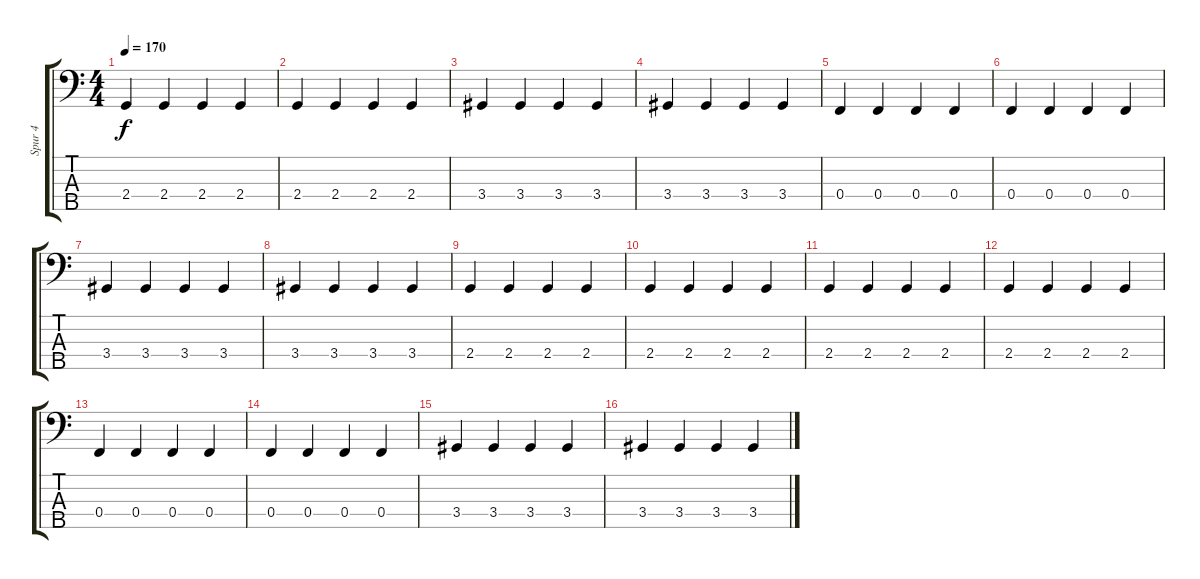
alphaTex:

\track ("Spur 4" "Spur 4") {solo instrument electricbassfinger}
\staff {score tabs}
\tuning (G2 Eb2 Bb1 F1 C1) {hide}
\ts (4 4)
\tempo 170
\clef f4
\ks c
2.4.4{dy f} 2.4.4 2.4.4 2.4.4 |
2.4.4 2.4.4 2.4.4 2.4.4 |
3.4.4 3.4.4 3.4.4 3.4.4 |
3.4.4 3.4.4 3.4.4 3.4.4 |
0.4.4 0.4.4 0.4.4 0.4.4 |
0.4.4 0.4.4 0.4.4 0.4.4 |
3.4.4 3.4.4 3.4.4 3.4.4 |
3.4.4 3.4.4 3.4.4 3.4.4 |
2.4.4 2.4.4 2.4.4 2.4.4 |
2.4.4 2.4.4 2.4.4 2.4.4 |
2.4.4 2.4.4 2.4.4 2.4.4 |
2.4.4 2.4.4 2.4.4 2.4.4 |
0.4.4 0.4.4 0.4.4 0.4.4 |
0.4.4 0.4.4 0.4.4 0.4.4 |
3.4.4 3.4.4 3.4.4 3.4.4 |
3.4.4 3.4.4 3.4.4 3.4.4
